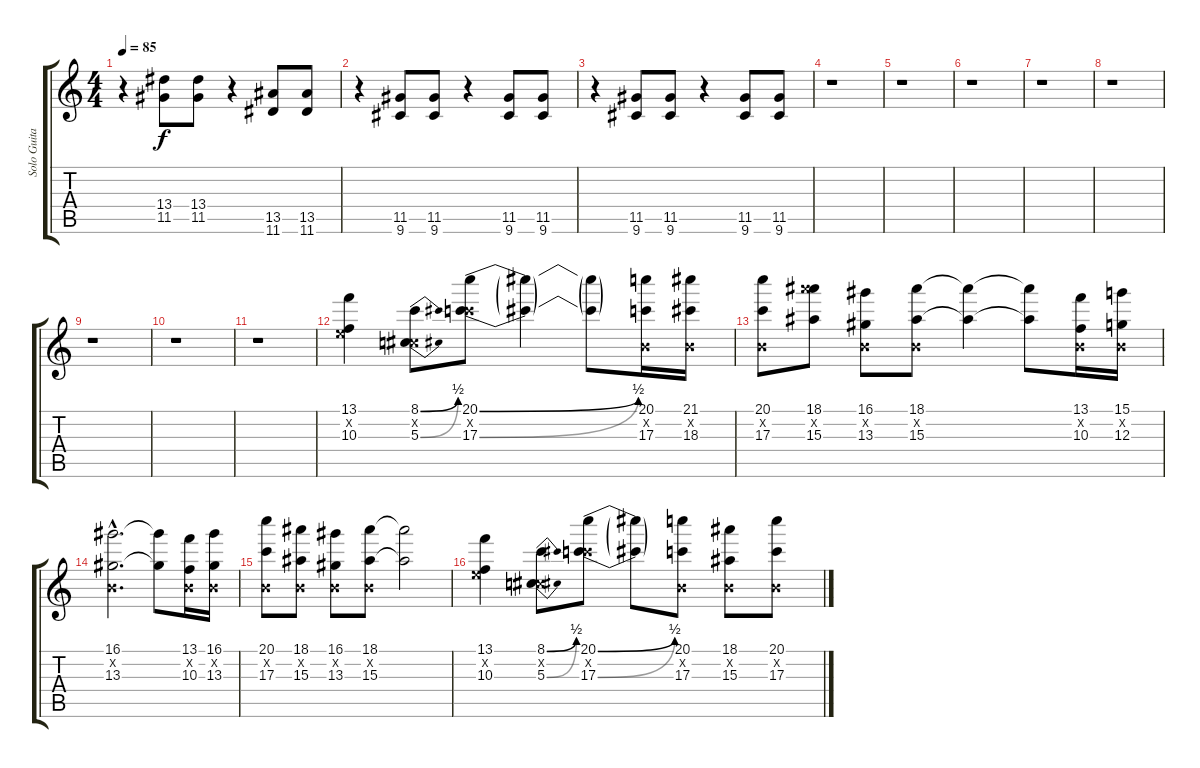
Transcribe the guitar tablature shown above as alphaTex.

\track ("Solo Guitar" "Solo Guita") {instrument overdrivenguitar}
\staff {score tabs}
\tuning (E4 B3 G3 D3 A2 E2) {hide}
\ts (4 4)
\tempo 85
\clef g2
\ks c
r.4{dy f} (13.4 11.5).8 (13.4 11.5).8 r.4 (13.5 11.6).8 (13.5 11.6).8 |
r.4 (11.5 9.6).8 (11.5 9.6).8 r.4 (11.5 9.6).8 (11.5 9.6).8 |
r.4 (11.5 9.6).8 (11.5 9.6).8 r.4 (11.5 9.6).8 (11.5 9.6).8 |
r.1 |
r.1 |
r.1 |
r.1 |
r.1 |
r.1 |
r.1 |
r.1 |
(13.1 5.2{x} 10.3).4{volume 15} (8.1{be (bend 0 0 60 2)} 2.2{x} 5.3{be (bend 0 0 60 2)}).8 (20.1{be (bend 0 0 60 2)} 14.2{x} 17.3{be (bend 0 0 60 2)}).8 (20.1{t} 17.3{t}).4 (20.1{t} 17.3{t}).8 (20.1 0.2{x} 17.3).16 (21.1 0.2{x} 18.3).16 |
(20.1 0.2{x} 17.3).8 (18.1 23.2{x} 15.3).8 (16.1 0.2{x} 13.3).8 (18.1 0.2{x} 15.3).8 (18.1{t} 15.3{t}).4 (18.1{t} 15.3{t}).8 (13.1 0.2{x} 10.3).16 (15.1 0.2{x} 12.3).16 |
(16.1{hac} 0.2{hac x} 13.3{hac}).2{d} (16.1{t} 13.3{t}).8 (13.1 0.2{x} 10.3).16 (16.1 0.2{x} 13.3).16 |
(20.1 0.2{x} 17.3).8 (18.1 0.2{x} 15.3).8 (16.1 0.2{x} 13.3).8 (18.1 0.2{x} 15.3).8 (18.1{t} 15.3{t}).2 |
(13.1 5.2{x} 10.3).4 (8.1{be (bend 0 0 60 2)} 2.2{x} 5.3{be (bend 0 0 60 2)}).8 (20.1{be (bend 0 0 60 2)} 14.2{x} 17.3{be (bend 0 0 60 2)}).8 (20.1{t} 17.3{t}).8 (20.1 0.2{x} 17.3).8 (18.1 0.2{x} 15.3).8 (20.1 0.2{x} 17.3).8
